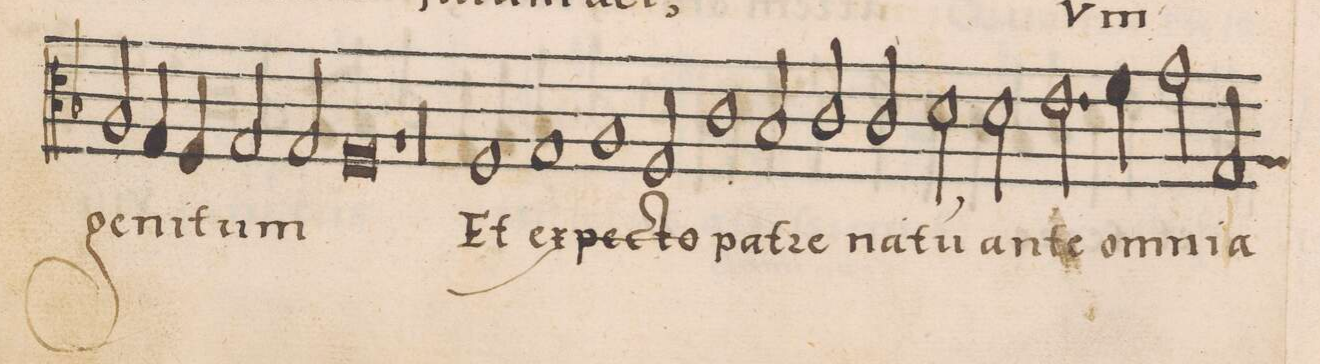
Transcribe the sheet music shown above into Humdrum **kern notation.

**kern	**text
*I"TENOR	*
*clefC3	*
*k[b-]	*
*met(C|)	*
*M2/1	*
2A/	-ge-
4G/	-ni-
4F/	-tum
=40-	=40-
2G/	.
2G/	.
0F	.
=41-	=41-
1r	.
=42-	=42-
00r	.
=43-	=43-
=44-	=44-
1F	Et
1G	ex
=45-	=45-
1A	[[pec-
2F/	-to]]
1c\	pa-
=46-	=46-
2B-/	-tre
2c/	.
2c/	na-
=47-	=47-
2d\	-tu(m)
2d\	an-
2.e\	-te-
4f\	-om-
=48-	=48-
2g\	-ni-
*custos:A	*
2G/	-a
*-	*-
